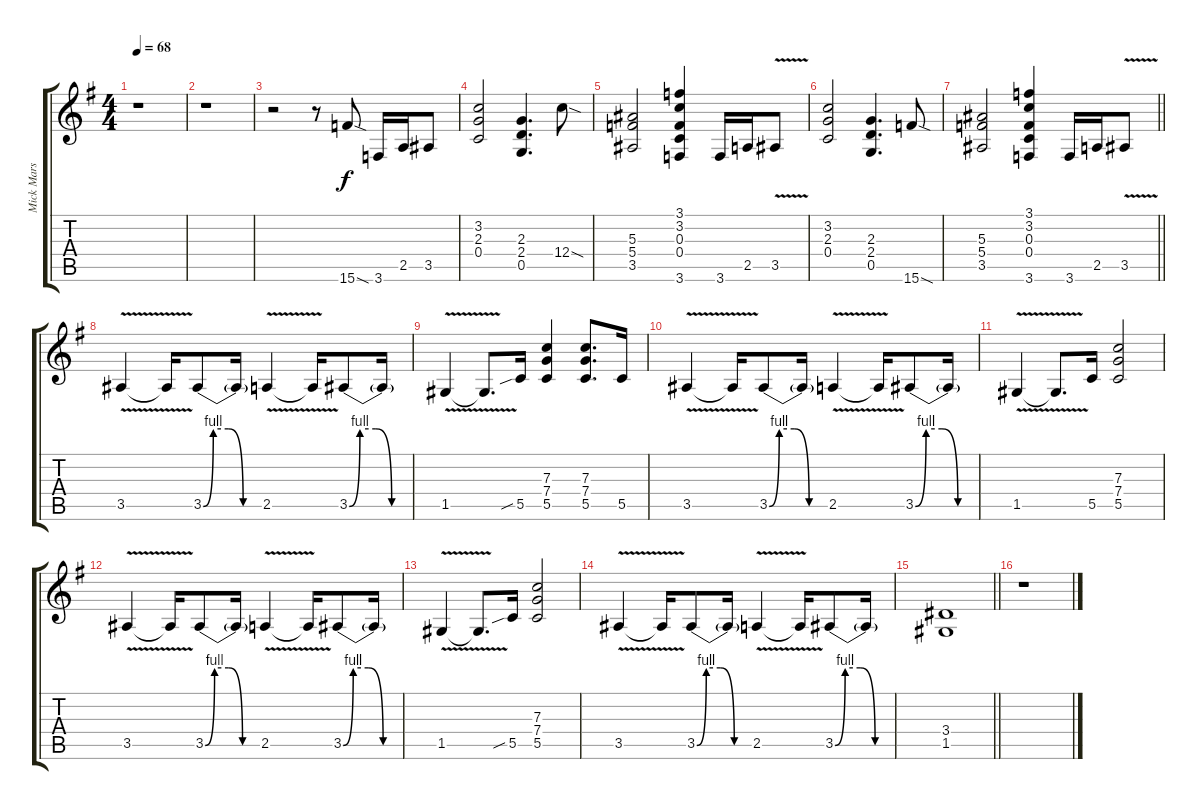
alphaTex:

\track ("Mick Mars" "Mick Mars") {instrument distortionguitar}
\staff {score tabs}
\tuning (D4 A3 F3 C3 G2 D2) {hide}
\ts (4 4)
\tempo 68
\clef g2
\ks g
r.1{dy f} |
r.1 |
r.2 r.8 15.6{sod}.8 3.6.16 2.5.16 3.5.8 |
(3.2 2.3 0.4).2 (2.3 2.4 0.5).4{d} 12.4{sod}.8 |
(5.3 5.4 3.5).2 (3.1 3.2 0.3 0.4 3.6).4 3.6.16 2.5.16 3.5{v}.8 |
(3.2 2.3 0.4).2 (2.3 2.4 0.5).4{d} 15.6{sod}.8 |
\barLineRight lightlight
(5.3 5.4 3.5).2 (3.1 3.2 0.3 0.4 3.6).4 3.6.16 2.5.16 3.5{v}.8 |
3.5{v}.4 3.5{t}.16 3.5{be (custom 0 0 10 4 25 4 40 0 60 0)}.8 3.5{t}.16 2.5{v}.4 2.5{v t}.16 3.5{be (custom 0 0 10 4 25 4 40 0 60 0)}.8 3.5{t}.16 |
1.5{v}.4 1.5{t}.8{d} 5.5{sib}.16 (7.3 7.4 5.5).4 (7.3 7.4 5.5).8{d} 5.5.16 |
3.5{v}.4 3.5{t}.16 3.5{be (custom 0 0 10 4 25 4 40 0 60 0)}.8 3.5{t}.16 2.5{v}.4 2.5{v t}.16 3.5{be (custom 0 0 10 4 25 4 40 0 60 0)}.8 3.5{t}.16 |
1.5{v}.4 1.5{t}.8{d} 5.5.16 (7.3 7.4 5.5).2 |
3.5{v}.4 3.5{t}.16 3.5{be (custom 0 0 10 4 25 4 40 0 60 0)}.8 3.5{t}.16 2.5{v}.4 2.5{t}.16 3.5{be (custom 0 0 10 4 25 4 40 0 60 0)}.8 3.5{t}.16 |
1.5{v}.4 1.5{t}.8{d} 5.5{sib}.16 (7.3 7.4 5.5).2 |
3.5{v}.4 3.5{t}.16 3.5{be (custom 0 0 10 4 25 4 40 0 60 0)}.8 3.5{t}.16 2.5{v}.4 2.5{t}.16 3.5{be (custom 0 0 10 4 25 4 40 0 60 0)}.8 3.5{t}.16 |
\barLineRight lightlight
(3.4 1.5).1 |
r.1
